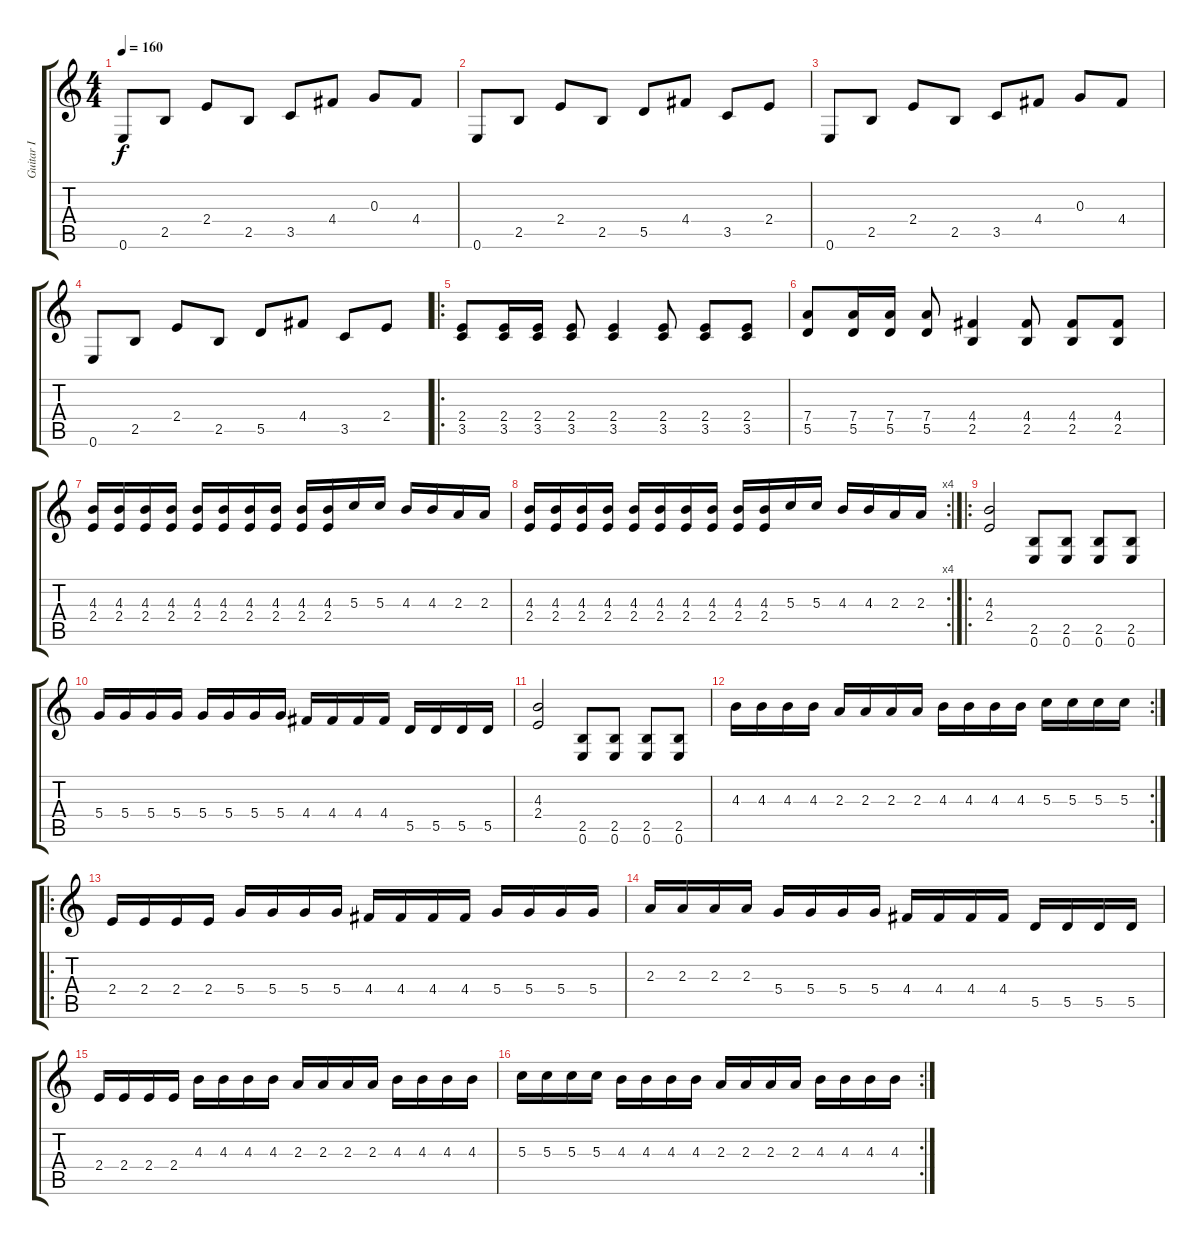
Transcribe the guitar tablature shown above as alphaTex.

\track ("Guitar I" "Guitar I") {instrument distortionguitar}
\staff {score tabs}
\tuning (E4 B3 G3 D3 A2 E2) {hide}
\ts (4 4)
\tempo 160
\clef g2
\ks c
0.6.8{dy f} 2.5.8 2.4.8 2.5.8 3.5.8 4.4.8 0.3.8 4.4.8 |
0.6.8 2.5.8 2.4.8 2.5.8 5.5.8 4.4.8 3.5.8 2.4.8 |
0.6.8 2.5.8 2.4.8 2.5.8 3.5.8 4.4.8 0.3.8 4.4.8 |
0.6.8 2.5.8 2.4.8 2.5.8 5.5.8 4.4.8 3.5.8 2.4.8 |
\ro
(2.4 3.5).8 (2.4 3.5).16 (2.4 3.5).16 (2.4 3.5).8 (2.4 3.5).4 (2.4 3.5).8 (2.4 3.5).8 (2.4 3.5).8 |
(7.4 5.5).8 (7.4 5.5).16 (7.4 5.5).16 (7.4 5.5).8 (4.4 2.5).4 (4.4 2.5).8 (4.4 2.5).8 (4.4 2.5).8 |
(4.3 2.4).16 (4.3 2.4).16 (4.3 2.4).16 (4.3 2.4).16 (4.3 2.4).16 (4.3 2.4).16 (4.3 2.4).16 (4.3 2.4).16 (4.3 2.4).16 (4.3 2.4).16 5.3.16 5.3.16 4.3.16 4.3.16 2.3.16 2.3.16 |
\rc 4
(4.3 2.4).16 (4.3 2.4).16 (4.3 2.4).16 (4.3 2.4).16 (4.3 2.4).16 (4.3 2.4).16 (4.3 2.4).16 (4.3 2.4).16 (4.3 2.4).16 (4.3 2.4).16 5.3.16 5.3.16 4.3.16 4.3.16 2.3.16 2.3.16 |
\ro
(4.3 2.4).2 (2.5 0.6).8 (2.5 0.6).8 (2.5 0.6).8 (2.5 0.6).8 |
5.4.16 5.4.16 5.4.16 5.4.16 5.4.16 5.4.16 5.4.16 5.4.16 4.4.16 4.4.16 4.4.16 4.4.16 5.5.16 5.5.16 5.5.16 5.5.16 |
(4.3 2.4).2 (2.5 0.6).8 (2.5 0.6).8 (2.5 0.6).8 (2.5 0.6).8 |
\rc 2
4.3.16 4.3.16 4.3.16 4.3.16 2.3.16 2.3.16 2.3.16 2.3.16 4.3.16 4.3.16 4.3.16 4.3.16 5.3.16 5.3.16 5.3.16 5.3.16 |
\ro
2.4.16 2.4.16 2.4.16 2.4.16 5.4.16 5.4.16 5.4.16 5.4.16 4.4.16 4.4.16 4.4.16 4.4.16 5.4.16 5.4.16 5.4.16 5.4.16 |
2.3.16 2.3.16 2.3.16 2.3.16 5.4.16 5.4.16 5.4.16 5.4.16 4.4.16 4.4.16 4.4.16 4.4.16 5.5.16 5.5.16 5.5.16 5.5.16 |
2.4.16 2.4.16 2.4.16 2.4.16 4.3.16 4.3.16 4.3.16 4.3.16 2.3.16 2.3.16 2.3.16 2.3.16 4.3.16 4.3.16 4.3.16 4.3.16 |
\rc 2
5.3.16 5.3.16 5.3.16 5.3.16 4.3.16 4.3.16 4.3.16 4.3.16 2.3.16 2.3.16 2.3.16 2.3.16 4.3.16 4.3.16 4.3.16 4.3.16
